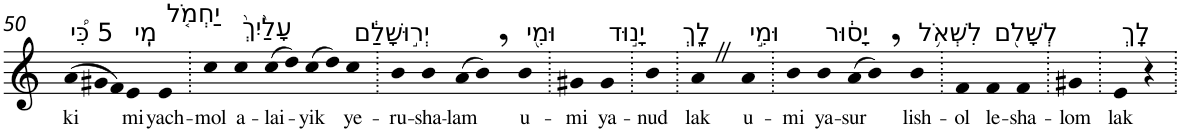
**kern	**text
*part1	*part1
*staff1	*staff1
*I"Piano	*
*I'Pno	*
!!LO:PB:g=z
*clefG2	*
*k[]	*
*Xtuplet	*
=50	=50
!LO:TX:a:t=5 כִּ֠י	!
!	!LO:LY:b
(>12a	ki
12g#X	.
12f)	.
!LO:TX:a:t=מִֽי	!
!	!LO:LY:b
4e	mi
!LO:TX:a:t=יַחְמֹ֤ל	!
!	!LO:LY:b
4e	yach-
=51.	=51.
!	!LO:LY:b
4cc	-mol
!LO:TX:a:t=עָלַ֙יִךְ֙	!
!	!LO:LY:b
4cc	a-
!	!LO:LY:b
(>8cc	-lai-
8dd)	.
!	!LO:LY:b
(>8cc	-yik
8dd)	.
!LO:TX:a:t=יְר֣וּשָׁלִַ֔ם	!
!	!LO:LY:b
4cc	ye-
=52.	=52.
!	!LO:LY:b
4b	-ru-
!	!LO:LY:b
4b	-sha-
!	!LO:LY:b
(>8a	-lam
8b,)	.
!LO:TX:a:t=וּמִ֖י	!
!	!LO:LY:b
4b	u-
=53.	=53.
!	!LO:LY:b
4g#X	-mi
!LO:TX:a:t=יָנ֣וּד	!
!	!LO:LY:b
4g#	ya-
=54.	=54.
!	!LO:LY:b
4b	-nud
=55.	=55.
!LO:TX:a:t=לָ֑ךְ	!
!	!LO:LY:b
4aZ	lak
!LO:TX:a:t=וּמִ֣י	!
!	!LO:LY:b
4a	u-
=56.	=56.
!	!LO:LY:b
4b	-mi
!LO:TX:a:t=יָס֔וּר	!
!	!LO:LY:b
4b	ya-
!	!LO:LY:b
(>8a	-sur
8b,)	.
!LO:TX:a:t=לִשְׁאֹ֥ל	!
!	!LO:LY:b
4b	lish-
=57.	=57.
!	!LO:LY:b
4f	-ol
!LO:TX:a:t=לְשָׁלֹ֖ם	!
!	!LO:LY:b
4f	le-
!	!LO:LY:b
4f	-sha-
=58.	=58.
!	!LO:LY:b
4g#X	-lom
=59.	=59.
!LO:TX:a:t=לָֽךְ	!
!	!LO:LY:b
4e	lak
4r	.
=.	=.
*-	*-
